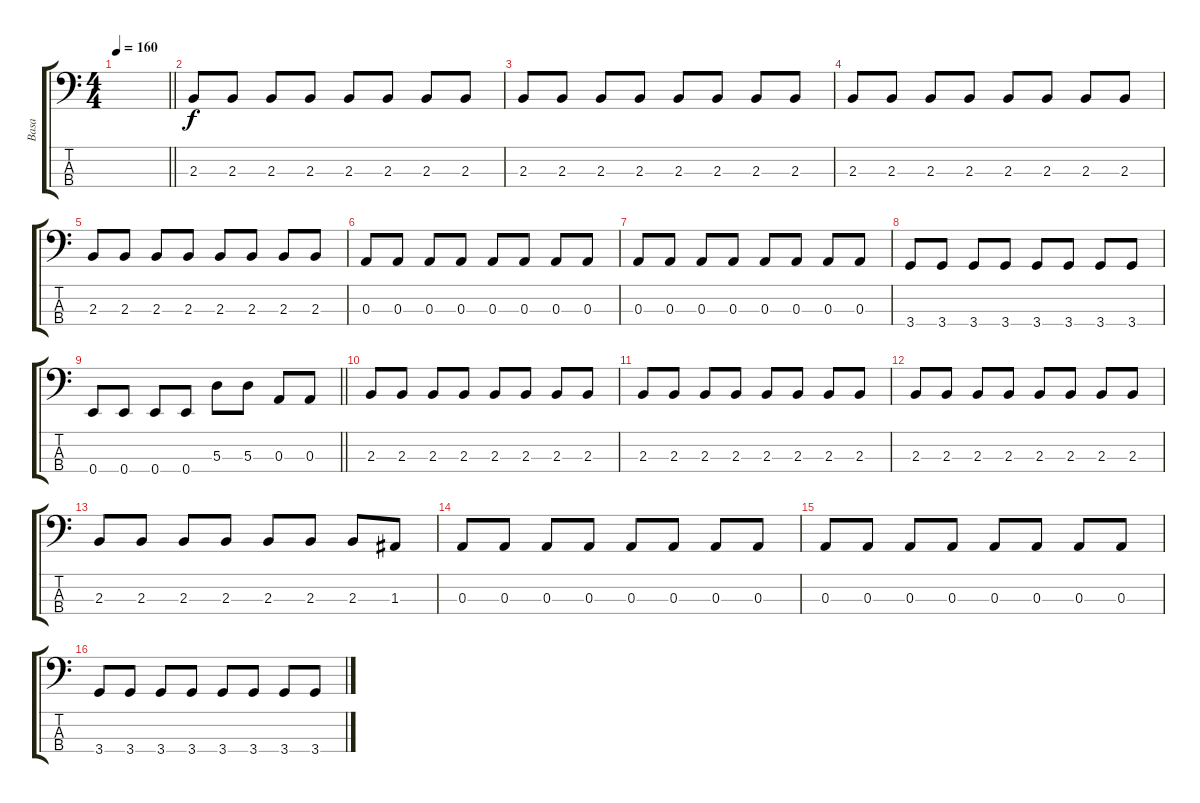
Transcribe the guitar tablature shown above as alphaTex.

\track ("Basa" "Basa") {instrument electricbasspick}
\staff {score tabs}
\tuning (G2 D2 A1 E1) {hide}
\ts (4 4)
\tempo 160
\clef f4
\barLineRight lightlight
\ks c
|
\section ("" "")
2.3.8 2.3.8 2.3.8 2.3.8 2.3.8 2.3.8 2.3.8 2.3.8 |
2.3.8 2.3.8 2.3.8 2.3.8 2.3.8 2.3.8 2.3.8 2.3.8 |
2.3.8 2.3.8 2.3.8 2.3.8 2.3.8 2.3.8 2.3.8 2.3.8 |
2.3.8 2.3.8 2.3.8 2.3.8 2.3.8 2.3.8 2.3.8 2.3.8 |
0.3.8 0.3.8 0.3.8 0.3.8 0.3.8 0.3.8 0.3.8 0.3.8 |
0.3.8 0.3.8 0.3.8 0.3.8 0.3.8 0.3.8 0.3.8 0.3.8 |
3.4.8 3.4.8 3.4.8 3.4.8 3.4.8 3.4.8 3.4.8 3.4.8 |
\barLineRight lightlight
0.4.8 0.4.8 0.4.8 0.4.8 5.3.8 5.3.8 0.3.8 0.3.8 |
2.3.8 2.3.8 2.3.8 2.3.8 2.3.8 2.3.8 2.3.8 2.3.8 |
2.3.8 2.3.8 2.3.8 2.3.8 2.3.8 2.3.8 2.3.8 2.3.8 |
2.3.8 2.3.8 2.3.8 2.3.8 2.3.8 2.3.8 2.3.8 2.3.8 |
2.3.8 2.3.8 2.3.8 2.3.8 2.3.8 2.3.8 2.3.8 1.3.8 |
0.3.8 0.3.8 0.3.8 0.3.8 0.3.8 0.3.8 0.3.8 0.3.8 |
0.3.8 0.3.8 0.3.8 0.3.8 0.3.8 0.3.8 0.3.8 0.3.8 |
3.4.8 3.4.8 3.4.8 3.4.8 3.4.8 3.4.8 3.4.8 3.4.8
